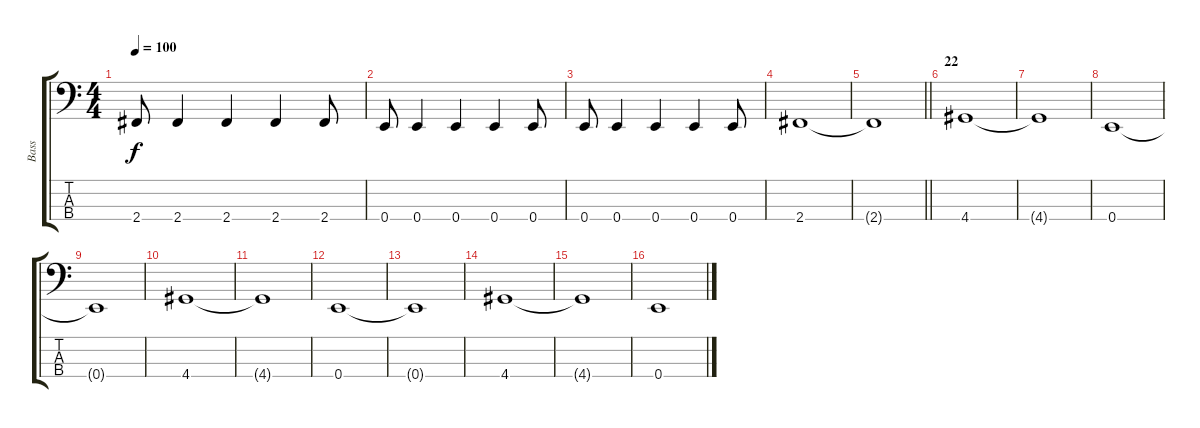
\track ("Bass" "Bass") {instrument electricbassfinger}
\staff {score tabs}
\tuning (G2 D2 A1 E1) {hide}
\ts (4 4)
\tempo 100
\clef f4
\ks c
2.4.8{dy f} 2.4.4 2.4.4 2.4.4 2.4.8 |
0.4.8 0.4.4 0.4.4 0.4.4 0.4.8 |
0.4.8 0.4.4 0.4.4 0.4.4 0.4.8 |
2.4.1 |
\barLineRight lightlight
2.4{t}.1 |
\section ("" "22")
4.4.1 |
4.4{t}.1 |
0.4.1 |
0.4{t}.1 |
4.4.1 |
4.4{t}.1 |
0.4.1 |
0.4{t}.1 |
4.4.1 |
4.4{t}.1 |
0.4.1
